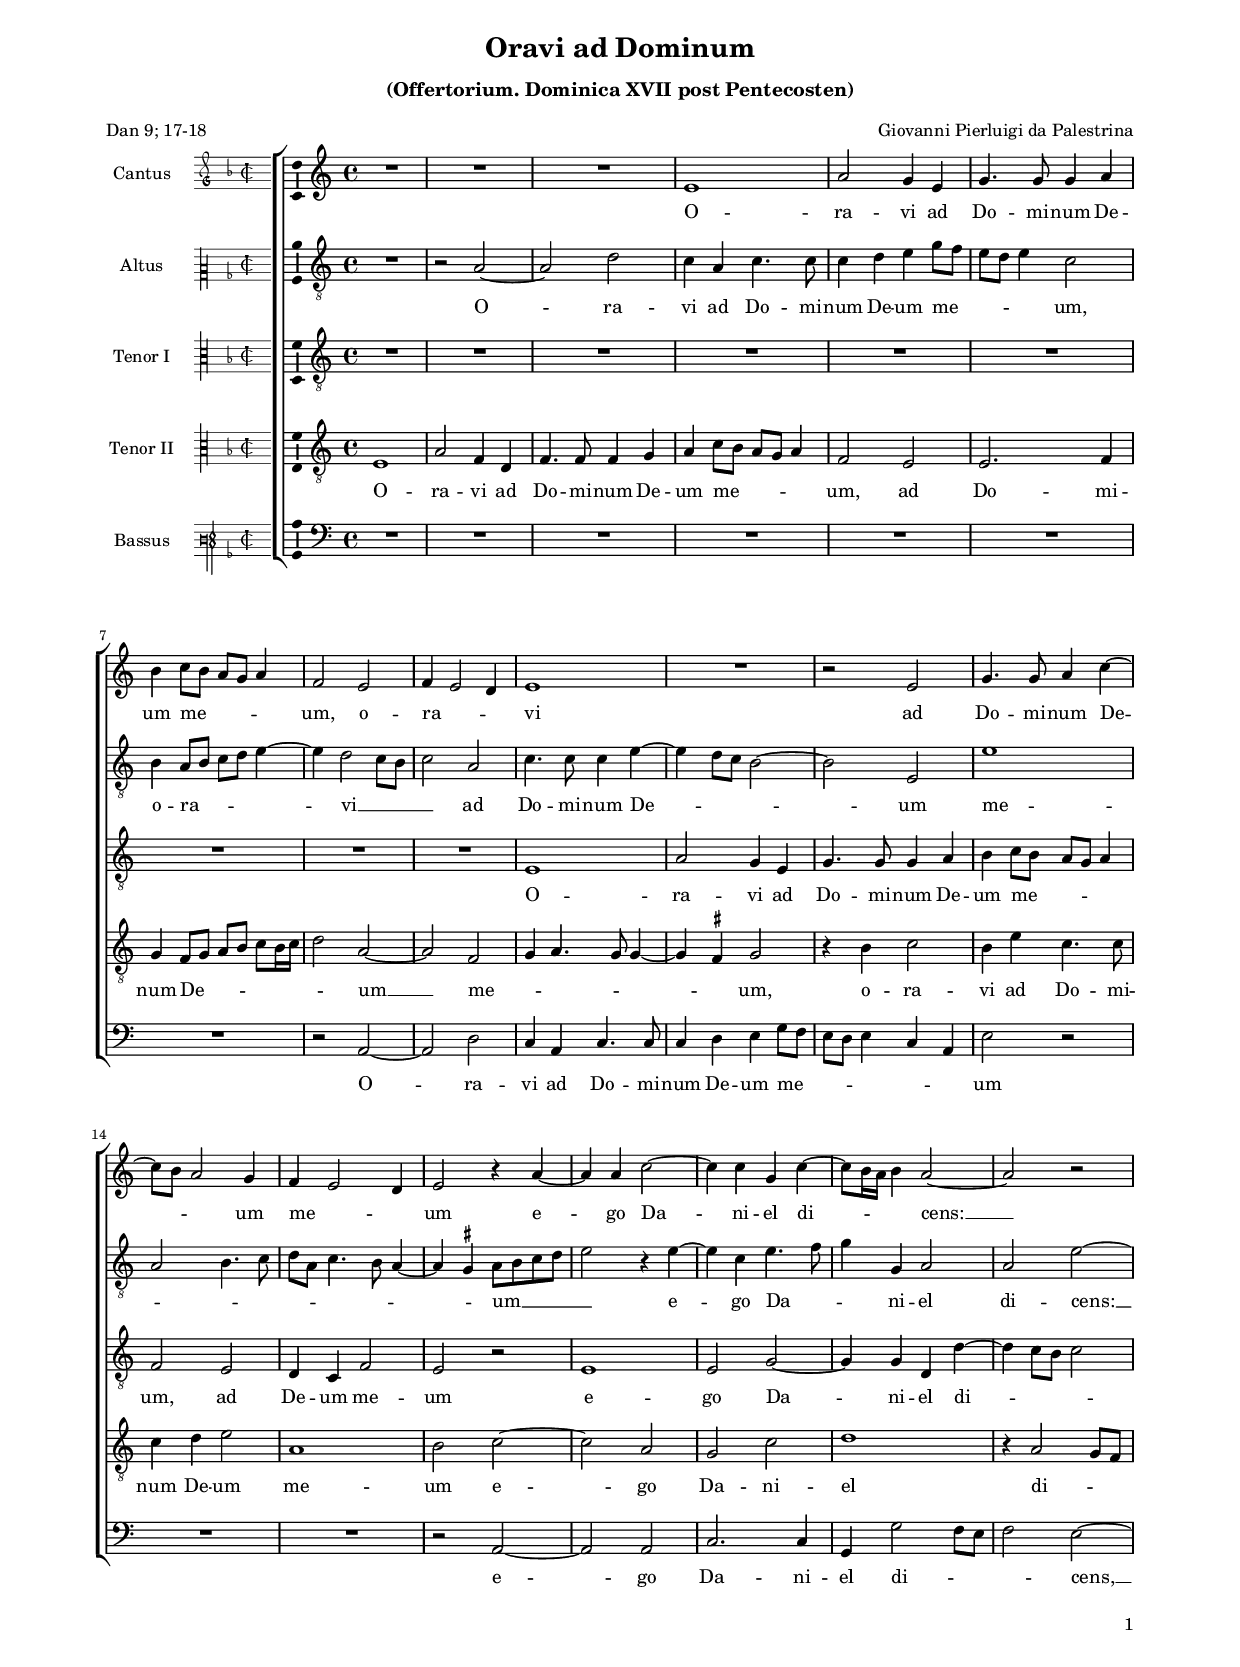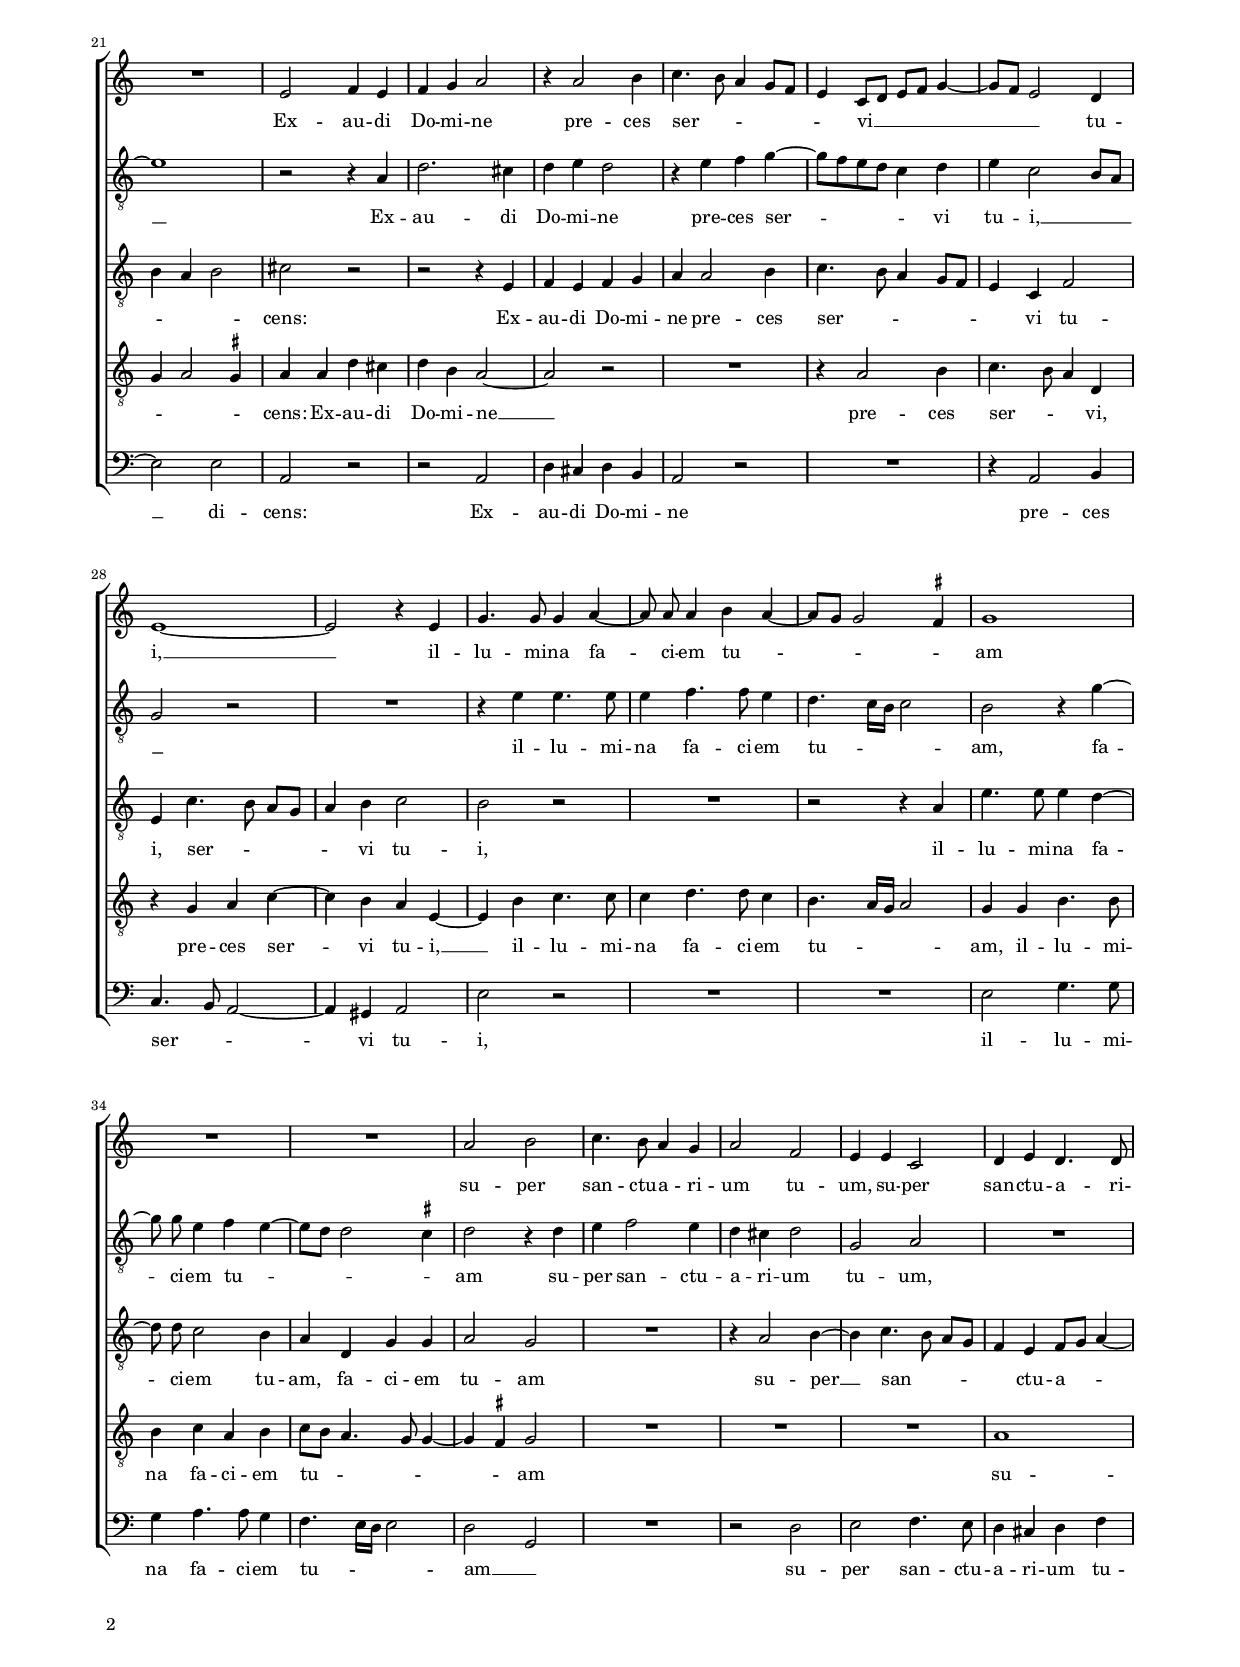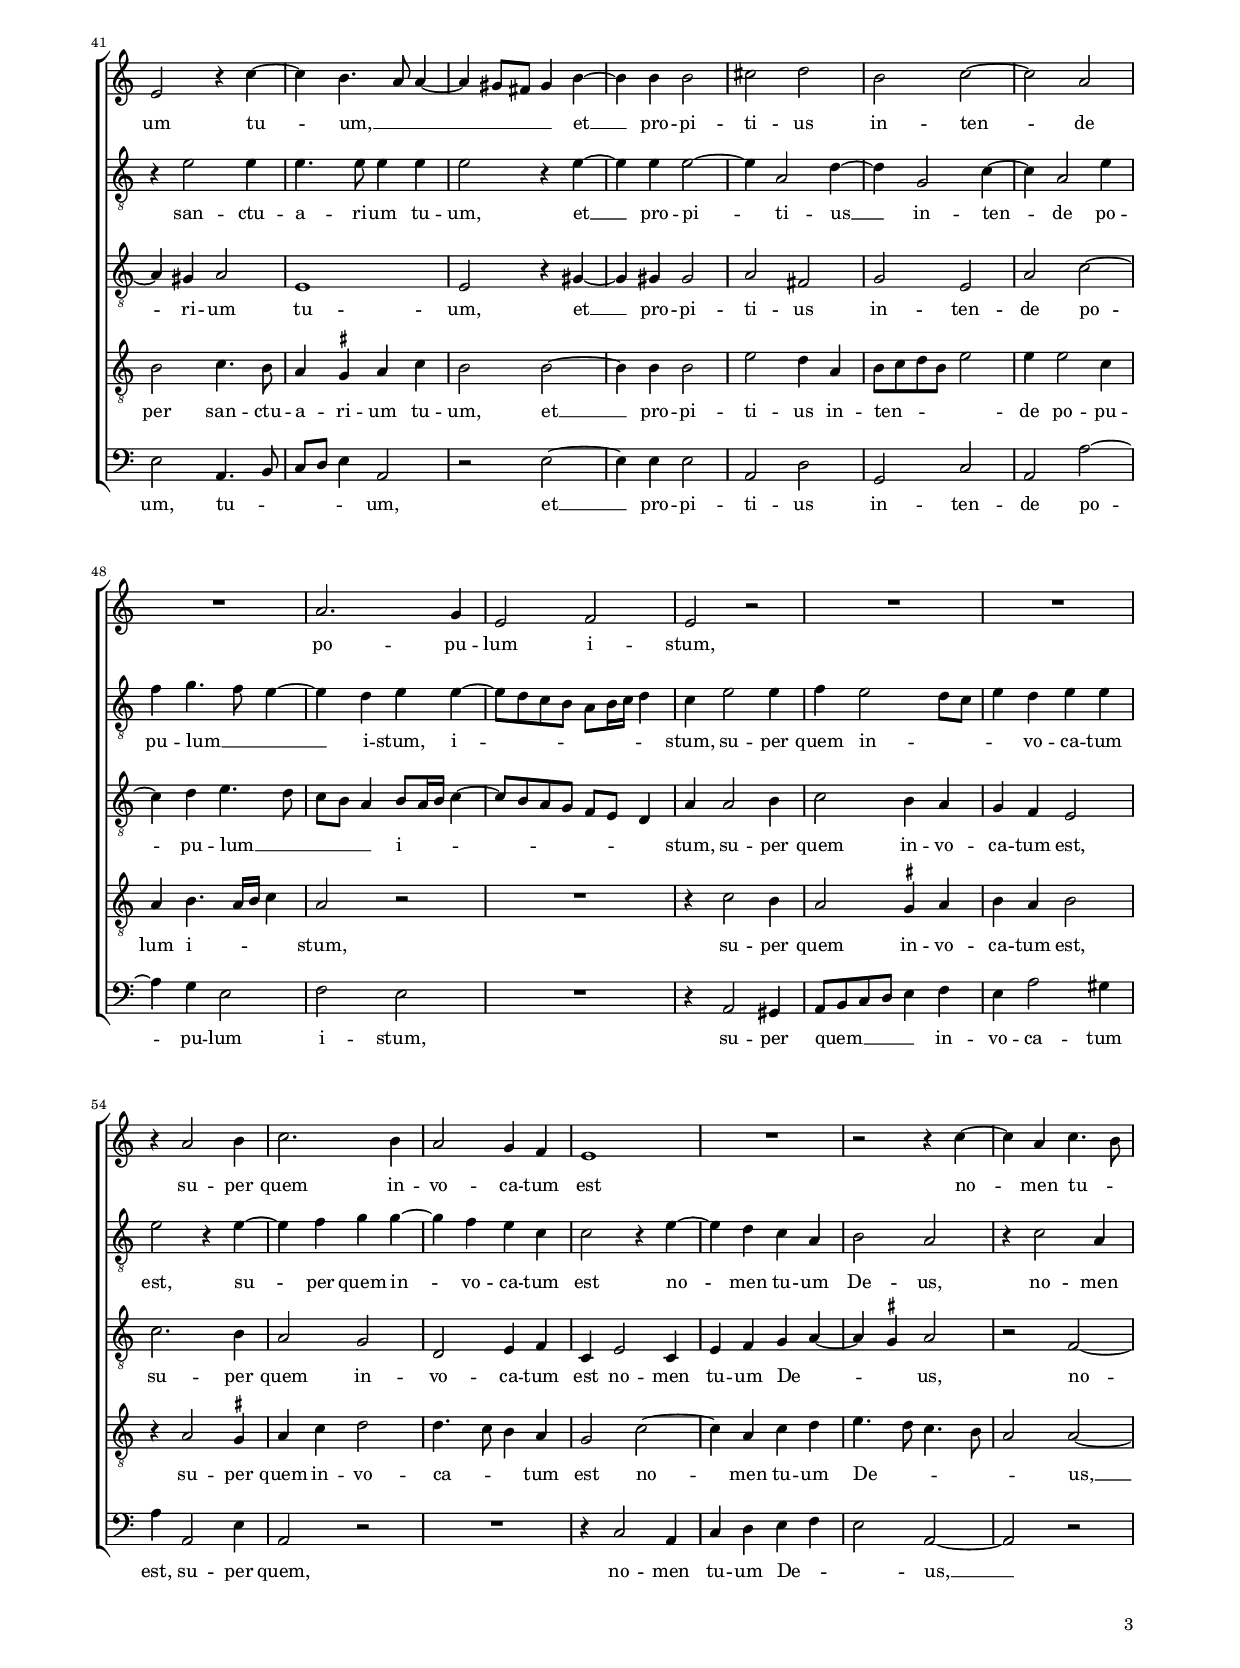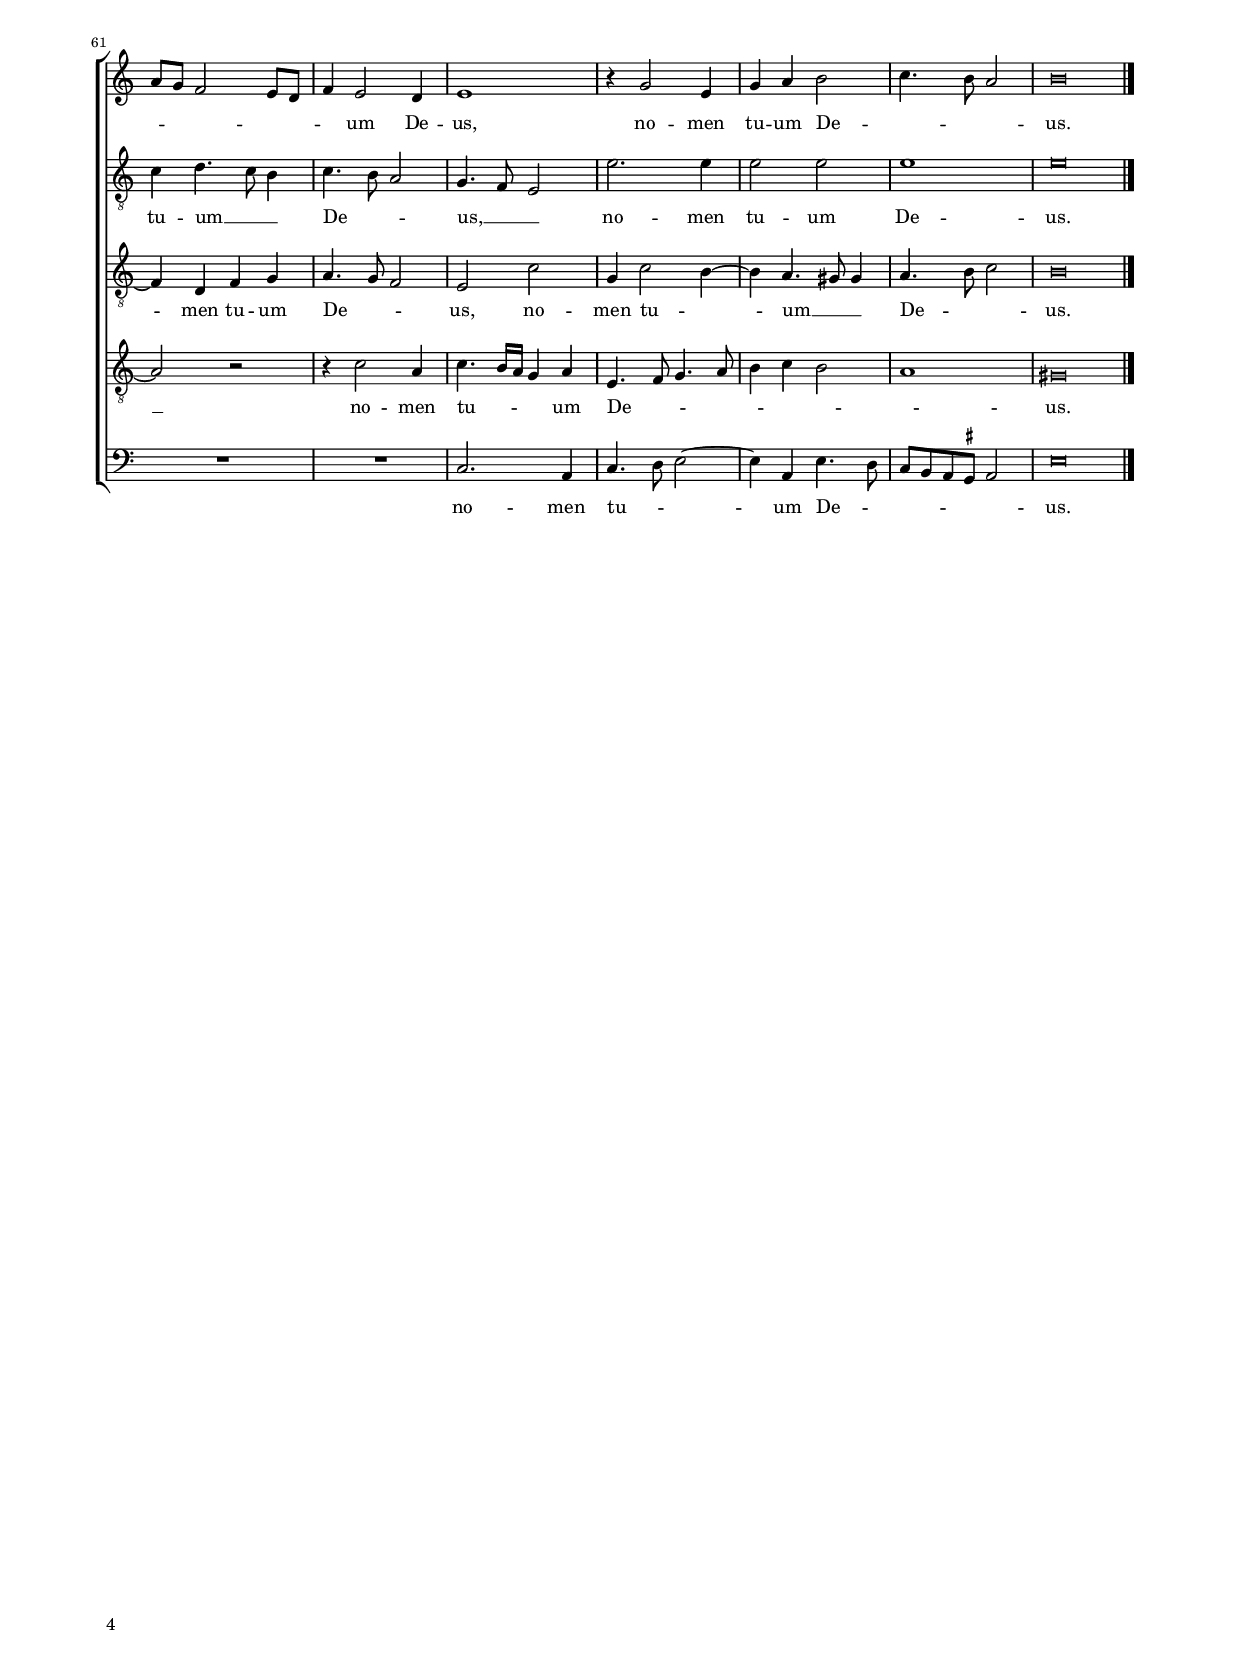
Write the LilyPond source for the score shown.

\header
{
  title="Oravi ad Dominum"
  subtitle=\markup { \column { \vspace #0.5 "(Offertorium. Dominica XVII post Pentecosten)" \transparent "x" } }
  composer="Giovanni Pierluigi da Palestrina"
  poet="Dan 9; 17-18"
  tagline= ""
}

\version "2.24.1"
\language deutsch
#(set-global-staff-size 15)
% #(set-default-paper-size "letter")
#(ly:set-option 'point-and-click #f)




	ficta = { \once \set suggestAccidentals = ##t }

	forget = #(define-music-function (music) (ly:music?) #{
		\accidentalStyle forget
		$music
		\accidentalStyle default
		#})

    
\paper
	{
	top-margin = 1.6 \cm
	bottom-margin = 1 \cm
	left-margin = 1.8 \cm
	right-margin = 1.8 \cm
	ragged-bottom = ##f
	ragged-last-bottom = ##t
	print-page-number = ##f
	system-system-spacing = #'((basic-distance . 17) (minimum-distance . 14) (padding . 5) (strechability . 150))
	oddFooterMarkup=\markup   \fill-line { "" \fromproperty #'page:page-number-string }
	evenFooterMarkup=\markup  \fill-line { \fromproperty #'page:page-number-string "" }
	last-bottom-spacing = #'((basic-distance . 12) (minimum-distance . 7) (padding . 4))
%	systems-per-page = 3
    page-count = 4
%	min-systems-per-page = 3
%	print-all-headers = ##t
%	print-first-page-number = ##t
%	first-page-number = 1
	}

	
global = {
	\key f \major
	\time 4/4
	\set Score.tempoHideNote = ##t
	\tempo 4 = 100
	\skip 1*66
	\set Score.measureLength = #(ly:make-moment 2/1)
	\skip 1*2 \bar "|."
	}
    

incipitcantus = \relative c' {
    \time 2/2
    \clef "petrucci-g2"
    \key f \major
    }
    
incipitcantusVoice = <<
    \new MensuralVoice <<
        { s1 \noBreak }
        \incipitcantus
    >>
    >>
    
    
incipitaltus = \relative c' {
    \time 2/2
    \clef "petrucci-c2"
    \key f \major
    s4 \bar ""
    }
    
incipitaltusVoice = <<
    \new MensuralVoice <<
        { s1 \noBreak }
        \incipitaltus
    >>
    >>
    
incipittenor = \relative c' {
    \time 2/2
    \clef "petrucci-c3"
    \key f \major
    }
    
incipittenorVoice = <<
    \new MensuralVoice <<
        { s1 \noBreak }
        \incipittenor
    >>
    >>
    
incipitquintus = \relative c' {
    \time 2/2
    \clef "petrucci-c3"
    \key f \major
    }
    
incipitquintusVoice = <<
    \new MensuralVoice <<
        { s1 \noBreak }
        \incipitquintus
    >>
    >>
    
    
incipitbassus= \relative c {
    \time 2/2
    \clef "petrucci-f3"
    \key f \major
    }
    
incipitbassusVoice = <<
    \new MensuralVoice <<
        { s1 \noBreak }
        \incipitbassus
    >>
    >>


cantus =  \relative c''
	{
	R1
	R1
	R1
	a1
%5
	d2 c4 a |
	c4. c8 c4 d
	e4 f8 e d c d4
	b2 a
	b4 a2 g4
%10
	a1 |
	R1
	r2 a
	c4. c8 d4 f~
	f8 e d2 c4
%15
	b4 a2 g4 |
	a2 r4 d~
	d4 d f2~
	f4 f c f~
	f8 e16 d e4 d2~
%20
	d2 r |
	R1
	a2 b4 a
	b4 c d2
	r4 d2 e4
%25
	f4. e8 d4 c8 b |
	a4 f8 g a b c4~
	c8 b a2 g4
	a1~
	a2 r4 a
%30
	c4. c8 c4 d~ |
	\autoBeamOff d8 d \autoBeamOn d4 e d~
	d8 c c2 \ficta h4
	c1
	R1
%35
	R1 |
	d2 e
	f4. e8 d4 c
	d2 b
	a4 a f2
%40
	g4 a g4. g8 |
	a2 r4 f'~
	f4 e4. d8 d4~
	d4 cis8 h cis4 e~
	e4 e e2
%45
	fis2 g |
	e2 f~
	f2 d
	R1
	d2. c4
%50
	a2 b |
	a2 r
	R1
	R1
	r4 d2 e4
%55
	f2. e4 |
	d2 c4 b
	a1
	R1
	r2 r4 f'~
%60
	f4 d f4. e8 |
	d8 c b2 a8 g
	b4 a2 g4
	a1
	r4 c2 a4
%65
	c4 d e2 |
	f4. e8 d2
	e\breve |
	}


altus =  \relative c'
	{
	R1
	r2 d~
	d2 g
	f4 d f4. f8
%5
	f4 g a c8 b |
	a8 g a4 f2
	e4 d8 e f g a4~
	a4 g2 f8 e
	f2 d
%10
	f4. f8 f4 a~ |
	a4 g8 f e2~
	e2 a,
	a'1
	d,2 e4. f8
%15
	g8 d f4. e8 d4~ |
	d4 \ficta cis d8 e f g
	a2 r4 a~
	a4 f a4. b8
	c4 c, d2
%20
	d2 a'~ |
	a1
	r2 r4 d,
	g2. fis4
	g4 a g2
%25
	r4 a b c~ |
	c8 b a g f4 g
	a4 f2 e8 d
	c2 r
	R1
%30
	r4 a' a4. a8 |
	a4 b4. b8 a4
	g4. f16 e f2
	e2 r4 c'~
	\autoBeamOff c8 c \autoBeamOn a4 b a~
%35
	a8 g g2 \ficta fis4 |
	g2 r4 g
	a4 b2 a4
	g4 fis g2
	c,2 d
%40
	R1 |
	r4 a'2 a4
	a4. a8 a4 a
	a2 r4 a~
	a4 a a2~
%45
	a4 d,2 g4~ |
	g4 c,2 f4~
	f4 d2 a'4
	b4 c4. b8 a4~
	a4 g a a~
%50
	a8 g f e d8 e16 f g4 |
	f4 a2 a4
	b4 a2 g8 f
	a4 g a a
	a2 r4 a~
%55
	a4 b c c~ |
	c4 b a f
	f2 r4 a~
	a4 g f d
	e2 d
%60
	r4 f2 d4 |
	f4 g4. f8 e4
	f4. e8 d2
	c4. b8 a2
	a'2. a4
%65
	a2 a |
	a1
	a\breve |
	}


tenor =  \relative c'
	{
	R1
	R1
	R1
	R1
%5
	R1 |
	R1
	R1
	R1
	R1
%10
	a1 |
	d2 c4 a
	c4. c8 c4 d
	e4 f8 e d c d4
	b2 a
%15
	g4 f b2 |
	a2 r
	a1
	a2 c~
	c4 c g g'~
%20
	g4 f8 e f2 |
	e4 d e2
	fis2 r
	r2 r4 a,
	b4 a b c
%25
	d4 d2 e4 |
	f4. e8 d4 c8 b
	a4 f b2
	a4 f'4. e8 d[ c]
	d4 e f2
%30
	e2 r |
	R1
	r2 r4 d
	a'4. a8 a4 g~
	\autoBeamOff g8 g \autoBeamOn f2 e4
%35
	d4 g, c c |
	d2 c
	R1
	r4 d2 e4~
	e4 f4. e8 d[ c]
%40
	b4 a b8 c d4~ |
	d4 cis d2
	a1
	a2 r4 cis~
	cis4 cis cis2 
%45
	d2 h |
	c2 a
	d2 f~
	f4 g a4. g8
	f8 e d4 e8 d16 e f4~
%50
	f8 e d c b a g4 |
	d'4 d2 e4
	f2 e4 d
	c4 b a2
	f'2. e4
%55
	d2 c |
	g2 a4 b
	f4 a2 f4
	a4 b c d~
	d4 \ficta cis d2
%60
	r2 b~ |
	b4 g b c
	d4. c8 b2
	a2 f'
	c4 f2 e4~
%65
	e4 d4. cis8 cis4 |
	d4. e8 f2
	e\breve |
	}


quintus  =  \relative c'
	{
	a1
	d2 b4 g
	b4. b8 b4 c
	d4 f8 e d c d4
%5
	b2 a |
	a2. b4
	c4 b8 c d e f[ e16 f]
	g2 d~
	d2 b
%10
	c4 d4. c8 c4~ |
	c4 \ficta h c2
	r4 e f2
	e4 a4 f4. f8
	f4 g a2
%15
	d,1 |
	e2 f~
	f2 d
	c2 f
	g1
%20
	r4 d2 c8 b |
	c4 d2 \ficta cis4
	d4 d g fis
	g4 e d2~
	d2 r
%25
	R1 |
	r4 d2 e4
	f4. e8 d4 g,
	r4 c d f~
	f4 e d a~
%30
	a4 e' f4. f8 |
	f4 g4. g8 f4
	e4. d16 c d2
	c4 c e4. e8
	e4 f d e
%35
	f8 e d4. c8 c4~ |
	c4 \ficta h c2
	R1
	R1
	R1
%40
	d1 |
	e2 f4. e8
	d4 \ficta cis d f
	e2 e~
	e4 e e2
%45
	a2 g4 d |
	e8 f g e a2
	a4 a2 f4
	d4 e4. d16 e f4
	d2 r
%50
	R1 |
	r4 f2 e4
	d2 \ficta cis4 d
	e4 d e2
	r4 d2 \ficta cis4
%55
	d4 f g2 |
	g4. f8 e4 d
	c2 f~
	f4 d f g
	a4. g8 f4. e8
%60
	d2 d~ |
	d2 r
	r4 f2 d4
	f4. e16 d c4 d
	a4. b8 c4. d8
%65
	e4 f e2 |
	d1
	cis\breve |
	}


bassus  =  \relative c
	{
	R1
	R1
	R1
	R1
%5
	R1 |
	R1
	R1
	r2 d~
	d2 g
%10
	f4 d f4. f8 |
	f4 g a c8 b
	a8 g a4 f d
	a'2 r
	R1
%15
	R1 |
	r2 d,~
	d2 d
	f2. f4
	c4 c'2 b8 a
%20
	b2 a~ |
	a2 a
	d,2 r
	r2 d
	g4 fis g e
%25
	d2 r |
	R1
	r4 d2 e4
	f4. e8 d2~
	d4 cis d2
%30
	a'2 r |
	R1
	R1
	a2 c4. c8
	c4 d4. d8 c4
%35
	b4. a16 g a2 |
	g2 c,
	R1
	r2 g'
	a2 b4. a8
%40
	g4 fis g b |
	a2 d,4. e8
	f8 g a4 d,2
	r2 a'~
	a4 a a2
%45
	d,2 g |
	c,2 f
	d2 d'~
	d4 c a2
	b2 a
%50
	R1 |
	r4 d,2 cis4
	d8 e f g a4 b
	a4 d2 cis4
	d4 d,2 a'4
%55
	d,2 r |
	R1
	r4 f2 d4
	f4 g a b
	a2 d,~
%60
	d2 r |
	R1
	R1
	f2. d4
	f4. g8 a2~
%65
	a4 d, a'4. g8 |
	f8 e d \ficta cis d2
	a'\breve |
	}


lyricscantus = \lyricmode {
    O -- ra -- vi ad Do -- mi -- num De -- um me -- _ _ _ _ um,
    o -- ra -- _ _ vi ad Do -- mi -- num De -- _ _ um me -- _ _ um
    e -- go Da -- ni -- el di -- _ _ _ cens: __
    Ex -- au -- di Do -- mi -- ne pre -- ces ser -- _ _ _ _ _ vi __ _ _ _ _ _ _ tu -- i, __
    il -- lu -- mi -- na fa -- ci -- em tu -- _ _ _ _ am
    su -- per san -- ctu -- a -- ri -- um tu -- um,
    su -- per san -- ctu -- a -- ri -- um tu -- um, __ _ _ _ _ _
    et __ pro -- pi -- ti -- us in -- ten -- de po -- pu -- lum i -- stum,
    su -- per quem in -- vo -- ca -- tum est no -- men tu -- _ _ _ _ _ _ _ um De -- us,
    no -- men tu -- um De -- _ _ _ us.
	}


lyricsaltus = \lyricmode {
    O -- ra -- vi ad Do -- mi -- num De -- um me -- _ _ _ _ um,
    o -- ra -- _ _ _ _ vi __ _ _ _ ad Do -- mi -- num De -- _ _ _ um me -- _ _ _ _ _ _ _ _ _ um __ _ _ _ _
    e -- go Da -- _ _ ni -- el di -- cens: __
    Ex -- au -- di Do -- mi -- ne pre -- ces ser -- _ _ _ _ vi tu -- i, __ _ _ _
    il -- lu -- mi -- na fa -- ci -- em tu -- _ _ _ am,
    fa -- ci -- em tu -- _ _ _ _ am
    su -- per san -- ctu -- a -- ri -- um tu -- um,
    san -- ctu -- a -- ri -- um tu -- um,
    et __ pro -- pi -- ti -- us __ in -- ten -- de po -- pu -- lum __ _ _ i -- stum,
    i -- _ _ _ _ _ _ _ stum,
    su -- per quem in -- _ _ _ vo -- ca -- tum est,
    su -- per quem in -- vo -- ca -- tum est no -- men tu -- um De -- us,
    no -- men tu -- um __ _ _ De -- _ _ us, __ _ _
    no -- men tu -- um De -- us.
	}


lyricstenor = \lyricmode {
    O -- ra -- vi ad Do -- mi -- num De -- um me -- _ _ _ _ um,
    ad De -- um me -- um
    e -- go Da -- ni -- el di -- _ _ _ _ _ _ cens:
    Ex -- au -- di Do -- mi -- ne pre -- ces ser -- _ _ _ _ _ vi tu -- i,
    ser -- _ _ _ _ vi tu -- i,
    il -- lu -- mi -- na fa -- ci -- em tu -- am,
    fa -- ci -- em tu -- am
    su -- per __ san -- _ _ _ _ ctu -- a -- _ _ ri -- um tu -- um,
    et __ pro -- pi -- ti -- us in -- ten -- de po -- pu -- lum __ _ _ _ _ i -- _ _ _ _ _ _ _ _ _ stum,
    su -- per quem in -- vo -- ca -- tum est,
    su -- per quem in -- vo -- ca -- tum est no -- men tu -- um De -- _ _ us,
    no -- men tu -- um De -- _ _ us,
    no -- men tu -- _ um __ _ _ De -- _ _ us.
	}


lyricsquintus = \lyricmode {
    O -- ra -- vi ad Do -- mi -- num De -- um me -- _ _ _ _ um,
    ad Do -- mi -- num De -- _ _ _ _ _ _ _ um __ me -- _ _ _ _ _ um,
    o -- ra -- vi ad Do -- mi -- num De -- um me -- um
    e -- go Da -- ni -- el di -- _ _ _ _ _ cens:
    Ex -- au -- di Do -- mi -- ne __ pre -- ces ser -- _ _ vi,
    pre -- ces ser -- vi tu -- i, __
    il -- lu -- mi -- na fa -- ci -- em tu -- _ _ _ am,
    il -- lu -- mi -- na fa -- ci -- em tu -- _ _ _ _ _ am
    su -- per san -- ctu -- a -- ri -- um tu -- um,
    et __ pro -- pi -- ti -- us in -- ten -- _ _ _ _ de po -- pu -- lum i -- _ _ _ stum,
    su -- per quem in -- vo -- ca -- tum est,
    su -- per quem in -- vo -- ca -- _ _ tum est no -- men tu -- um De -- _ _ _ _ us, __
    no -- men tu -- _ _ _ um De -- _ _ _ _ _ _ _ us.
	}


lyricsbassus = \lyricmode {
    O -- ra -- vi ad Do -- mi -- num De -- um me -- _ _ _ _ _ _ um
    e -- go Da -- ni -- el di -- _ _ _ cens, __
    di -- cens:
    Ex -- au -- di Do -- mi -- ne pre -- ces ser -- _ _ vi tu -- i,
    il -- lu -- mi -- na fa -- ci -- em tu -- _ _ _ am __ _
    su -- per san -- ctu -- a -- ri -- um tu -- um,
    tu -- _ _ _ _ um,
    et __ pro -- pi -- ti -- us in -- ten -- de po -- pu -- lum i -- stum,
    su -- per quem __ _ _ _ _ in -- vo -- ca -- tum est,
    su -- per quem,
    no -- men tu -- um De -- _ _ us, __
    no -- men tu -- _ _ um De -- _ _ _ _ _ _ us.
	}


\score
{  
	\transpose f c {
	\new ChoirStaff \with { \override StaffGrouper.staff-staff-spacing.basic-distance = #12 }
	<<

	\new Staff << \global
	\new Voice="v1" {
		\set Staff.instrumentName="Cantus"
		\incipit \incipitcantusVoice
%		\set Staff.instrumentName= "S"
		\set Staff.midiInstrument = "reed organ"
		\clef violin
		\cantus }
	\new Lyrics \lyricsto "v1" {\lyricscantus }
	>>


	\new Staff << \global
	\new Voice="v2" {
		\set Staff.instrumentName="Altus"
		\incipit \incipitaltusVoice
%		\set Staff.instrumentName= "A"
		\set Staff.midiInstrument = "reed organ"
		\clef "G_8"
		\altus}
	\new Lyrics \lyricsto "v2" {\lyricsaltus }
	>>


	\new Staff << \global
	\new Voice="v3" {
		\set Staff.instrumentName="Tenor I"
		\incipit \incipittenorVoice
%		\set Staff.instrumentName= "T"
		\set Staff.midiInstrument = "reed organ"
		\clef "G_8"
		\tenor }
	\new Lyrics \lyricsto "v3" {\lyricstenor }
	>>


	\new Staff << \global
	\new Voice="v5" {
		\set Staff.instrumentName="Tenor II"
		\incipit \incipitquintusVoice
%		\set Staff.instrumentName= "Q"
		\set Staff.midiInstrument = "reed organ"
		\clef "G_8"
		\quintus}
	\new Lyrics \lyricsto "v5" {\lyricsquintus }
	>>


	\new Staff << \global
	\new Voice="v4" {
		\set Staff.instrumentName="Bassus"
		\incipit \incipitbassusVoice
%		\set Staff.instrumentName= "B"
		\set Staff.midiInstrument = "reed organ"
		\clef bass 
		\bassus }
	\new Lyrics \lyricsto "v4" {\lyricsbassus}
	>>

	>>
	} % transpose

	\layout
	{
	indent = 3\cm
    incipit-width = 1.3 \cm
	\context { \Lyrics \override VerticalAxisGroup.nonstaff-relatedstaff-spacing.padding = #1.4 }
%	\context { \Lyrics \override LyricText.font-size = #1 }
	\context { \Staff \override TimeSignature.break-visibility = #end-of-line-invisible }
	\context { \Staff \consists Ambitus_engraver }
	\context { \Score \override BarNumber.padding = #2 }
	\context { \Voice \override NoteHead.style = #'baroque }
	}

\midi
	{    	
	}

}


% EOF
